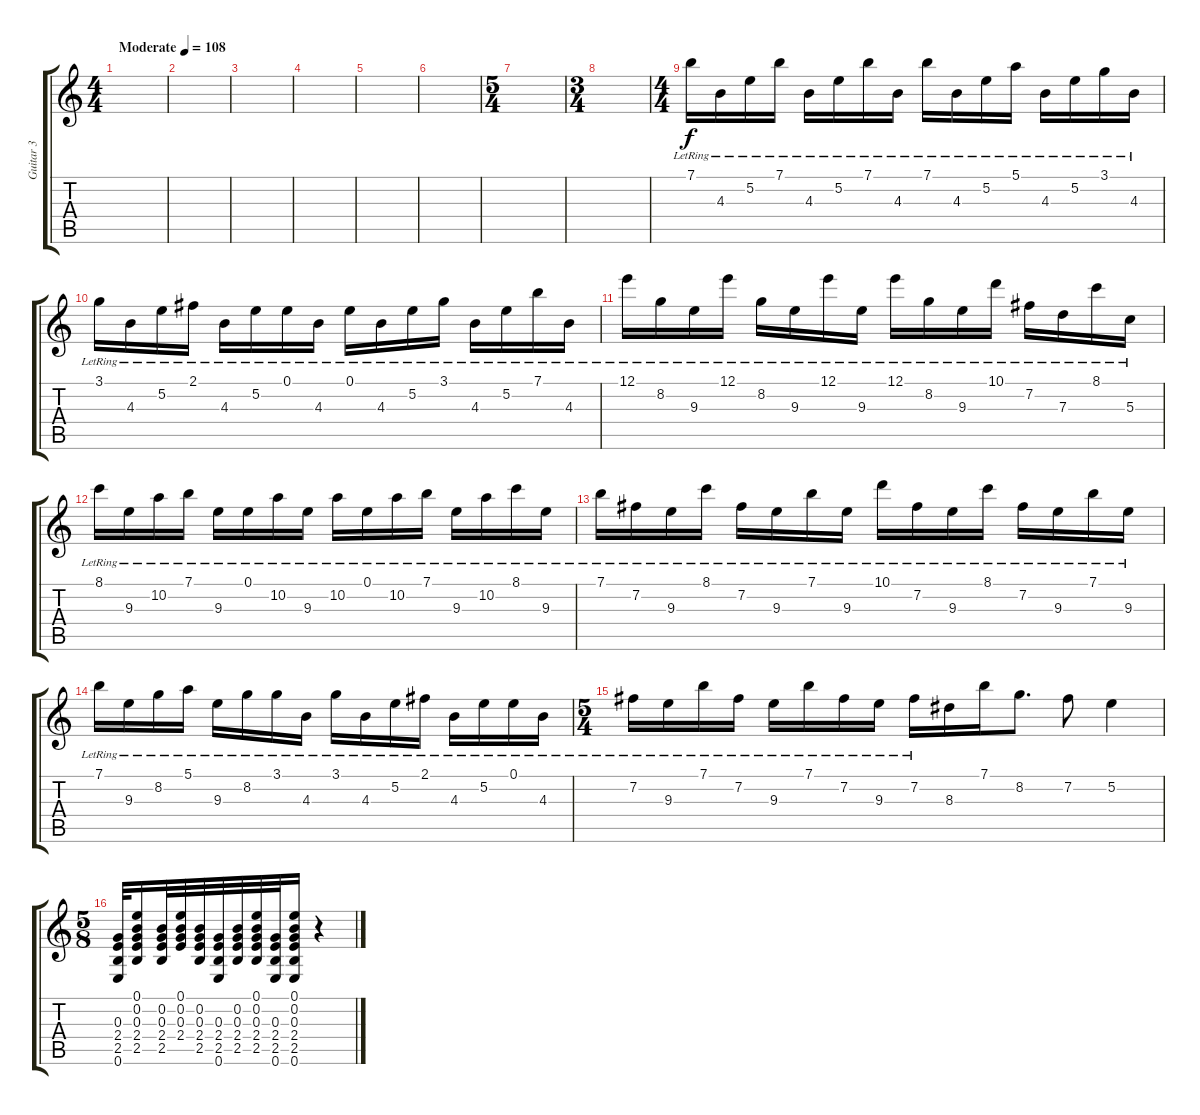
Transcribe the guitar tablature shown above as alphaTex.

\track ("Guitar 3" "Guitar 3") {instrument acousticguitarnylon}
\staff {score tabs}
\tuning (E4 B3 G3 D3 A2 E2) {hide}
\ts (4 4)
\tempo (108 "Moderate")
\clef g2
\ks c
|
|
|
|
|
|
\ts (5 4)
|
\ts (3 4)
|
\ts (4 4)
7.1{lr}.16 4.3{lr}.16 5.2{lr}.16 7.1{lr}.16 4.3{lr}.16 5.2{lr}.16 7.1{lr}.16 4.3{lr}.16 7.1{lr}.16 4.3{lr}.16 5.2{lr}.16 5.1{lr}.16 4.3{lr}.16 5.2{lr}.16 3.1{lr}.16 4.3{lr}.16 |
3.1{lr}.16 4.3{lr}.16 5.2{lr}.16 2.1{lr}.16 4.3{lr}.16 5.2{lr}.16 0.1{lr}.16 4.3{lr}.16 0.1{lr}.16 4.3{lr}.16 5.2{lr}.16 3.1{lr}.16 4.3{lr}.16 5.2{lr}.16 7.1{lr}.16 4.3{lr}.16 |
12.1{lr}.16 8.2{lr}.16 9.3{lr}.16 12.1{lr}.16 8.2{lr}.16 9.3{lr}.16 12.1{lr}.16 9.3{lr}.16 12.1{lr}.16 8.2{lr}.16 9.3{lr}.16 10.1{lr}.16 7.2{lr}.16 7.3{lr}.16 8.1{lr}.16 5.3{lr}.16 |
8.1{lr}.16 9.3{lr}.16 10.2{lr}.16 7.1{lr}.16 9.3{lr}.16 0.1{lr}.16 10.2{lr}.16 9.3{lr}.16 10.2{lr}.16 0.1{lr}.16 10.2{lr}.16 7.1{lr}.16 9.3{lr}.16 10.2{lr}.16 8.1{lr}.16 9.3{lr}.16 |
7.1{lr}.16 7.2{lr}.16 9.3{lr}.16 8.1{lr}.16 7.2{lr}.16 9.3{lr}.16 7.1{lr}.16 9.3{lr}.16 10.1{lr}.16 7.2{lr}.16 9.3{lr}.16 8.1{lr}.16 7.2{lr}.16 9.3{lr}.16 7.1{lr}.16 9.3{lr}.16 |
7.1{lr}.16 9.3{lr}.16 8.2{lr}.16 5.1{lr}.16 9.3{lr}.16 8.2{lr}.16 3.1{lr}.16 4.3{lr}.16 3.1{lr}.16 4.3{lr}.16 5.2{lr}.16 2.1{lr}.16 4.3{lr}.16 5.2{lr}.16 0.1{lr}.16 4.3{lr}.16 |
\ts (5 4)
7.2{lr}.16 9.3{lr}.16 7.1{lr}.16 7.2{lr}.16 9.3{lr}.16 7.1{lr}.16 7.2{lr}.16 9.3{lr}.16 7.2{lr}.16 8.3.16 7.1.16 8.2.8{d} 7.2.8 5.2.4 |
\ts (5 8)
(0.3 2.4 2.5 0.6).32 (0.1 0.2 0.3 2.4 2.5).16 (0.2 0.3 2.4 2.5).32 (0.1 0.2 0.3 2.4).32 (0.2 0.3 2.4 2.5).32 (0.3 2.4 2.5 0.6).32 (0.2 0.3 2.4 2.5).32 (0.1 0.2 0.3 2.4 2.5).32 (0.3 2.4 2.5 0.6).32 (0.1 0.2 0.3 2.4 2.5 0.6).16 r.4
